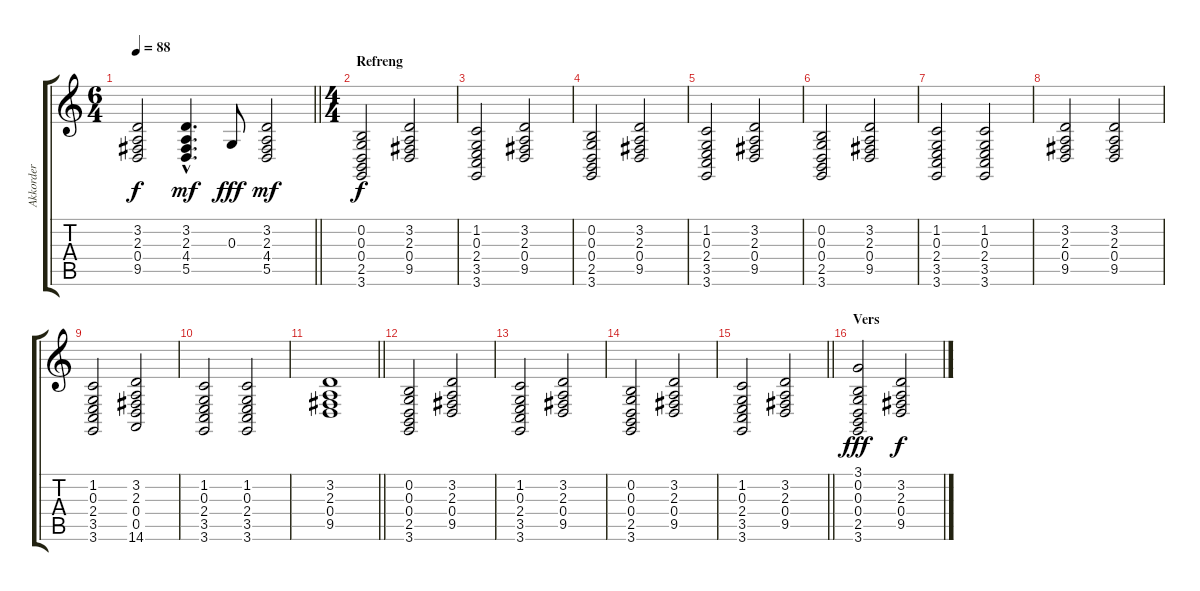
\track ("Akkorder" "Akkorder") {instrument stringensemble1}
\staff {score tabs}
\tuning (E4 B3 G3 D3 A2 E2) {hide}
\ts (6 4)
\tempo 88
\clef g2
\barLineRight lightlight
\ks c
(3.2 2.3 0.4 9.5).2{dy f} (3.2{hac} 2.3{hac} 4.4{hac} 5.5{hac}).4{d dy mf} 0.3.8{dy fff} (3.2 2.3 4.4 5.5).2{dy mf} |
\ts (4 4)
\section ("" "Refreng")
(0.2 0.3 0.4 2.5 3.6).2{dy f} (3.2 2.3 0.4 9.5).2 |
(1.2 0.3 2.4 3.5 3.6).2 (3.2 2.3 0.4 9.5).2 |
(0.2 0.3 0.4 2.5 3.6).2 (3.2 2.3 0.4 9.5).2 |
(1.2 0.3 2.4 3.5 3.6).2 (3.2 2.3 0.4 9.5).2 |
(0.2 0.3 0.4 2.5 3.6).2 (3.2 2.3 0.4 9.5).2 |
(1.2 0.3 2.4 3.5 3.6).2 (1.2 0.3 2.4 3.5 3.6).2 |
(3.2 2.3 0.4 9.5).2 (3.2 2.3 0.4 9.5).2 |
(1.2 0.3 2.4 3.5 3.6).2 (3.2 2.3 0.4 0.5 14.6).2 |
(1.2 0.3 2.4 3.5 3.6).2 (1.2 0.3 2.4 3.5 3.6).2 |
\barLineRight lightlight
(3.2 2.3 0.4 9.5).1 |
(0.2 0.3 0.4 2.5 3.6).2 (3.2 2.3 0.4 9.5).2 |
(1.2 0.3 2.4 3.5 3.6).2 (3.2 2.3 0.4 9.5).2 |
(0.2 0.3 0.4 2.5 3.6).2 (3.2 2.3 0.4 9.5).2 |
\barLineRight lightlight
(1.2 0.3 2.4 3.5 3.6).2 (3.2 2.3 0.4 9.5).2 |
\section ("" "Vers")
(3.1 0.2 0.3 0.4 2.5 3.6).2{dy fff volume 8 instrument stringensemble1} (3.2 2.3 0.4 9.5).2{dy f}
